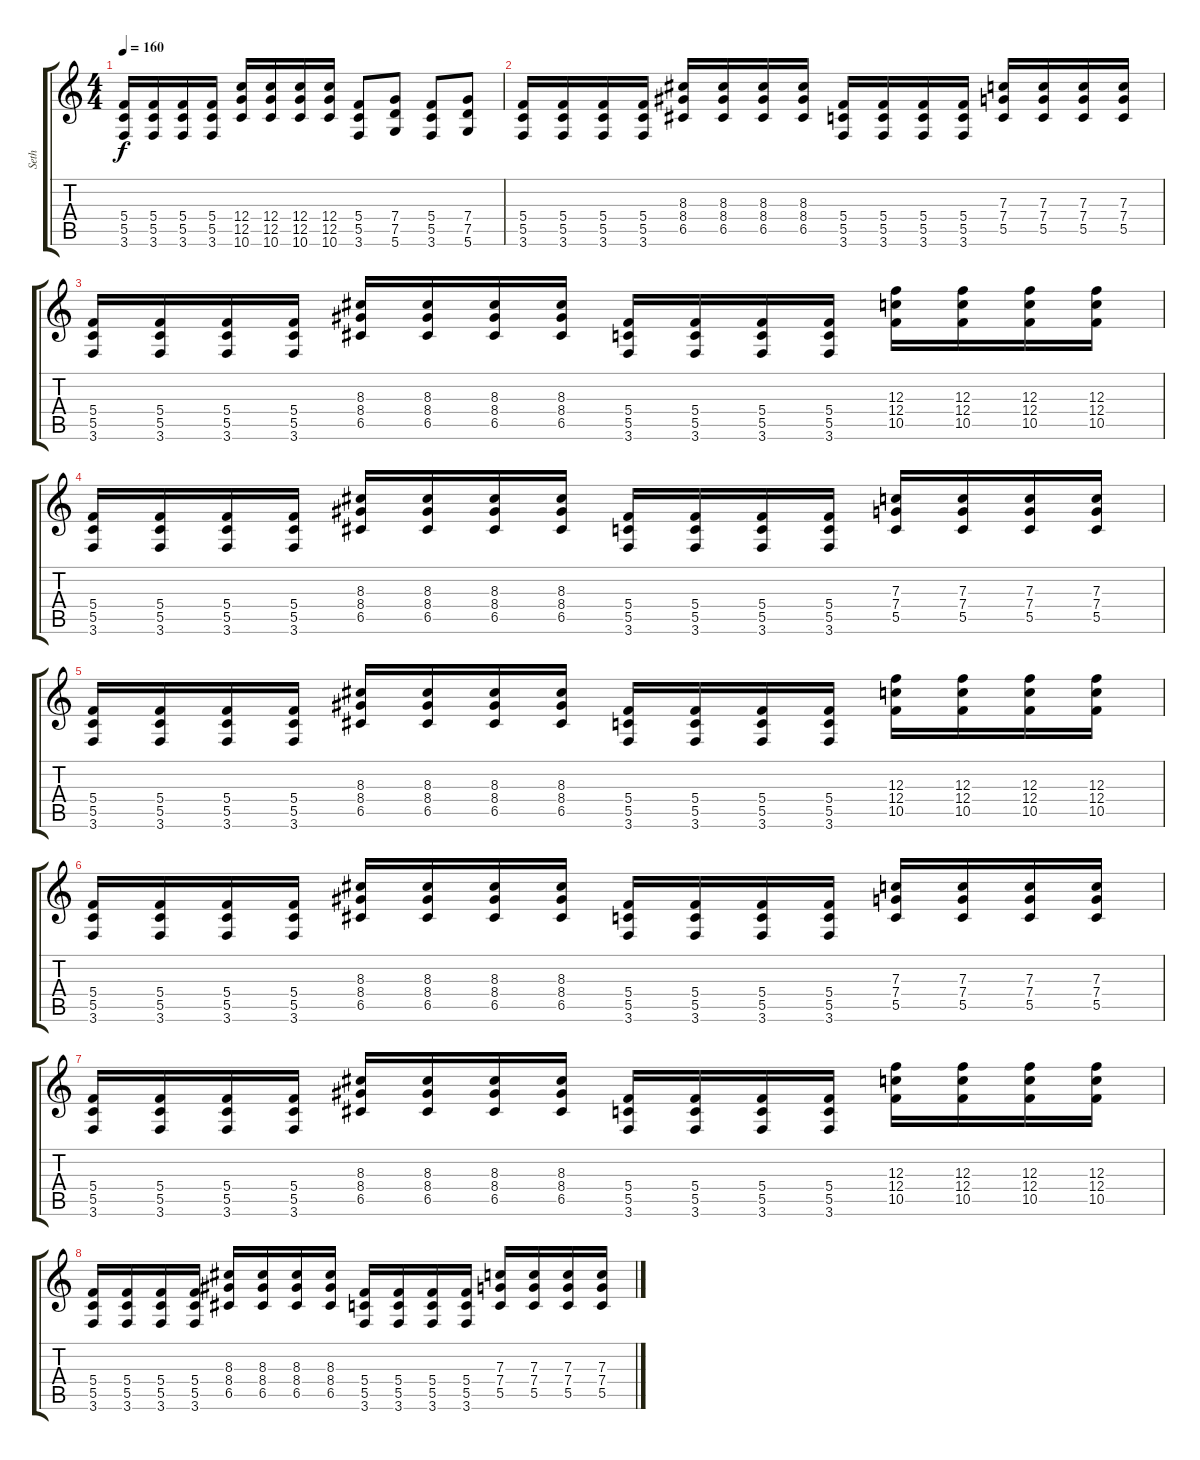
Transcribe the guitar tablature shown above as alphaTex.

\track ("Seth" "Seth") {instrument distortionguitar}
\staff {score tabs}
\tuning (D4 A3 F3 C3 G2 D2) {hide}
\ts (4 4)
\tempo 160
\clef g2
\ks c
(5.4 5.5 3.6).16{dy f} (5.4 5.5 3.6).16 (5.4 5.5 3.6).16 (5.4 5.5 3.6).16 (12.4 12.5 10.6).16 (12.4 12.5 10.6).16 (12.4 12.5 10.6).16 (12.4 12.5 10.6).16 (5.4 5.5 3.6).8 (7.4 7.5 5.6).8 (5.4 5.5 3.6).8 (7.4 7.5 5.6).8 |
(5.4 5.5 3.6).16 (5.4 5.5 3.6).16 (5.4 5.5 3.6).16 (5.4 5.5 3.6).16 (8.3 8.4 6.5).16 (8.3 8.4 6.5).16 (8.3 8.4 6.5).16 (8.3 8.4 6.5).16 (5.4 5.5 3.6).16 (5.4 5.5 3.6).16 (5.4 5.5 3.6).16 (5.4 5.5 3.6).16 (7.3 7.4 5.5).16 (7.3 7.4 5.5).16 (7.3 7.4 5.5).16 (7.3 7.4 5.5).16 |
(5.4 5.5 3.6).16 (5.4 5.5 3.6).16 (5.4 5.5 3.6).16 (5.4 5.5 3.6).16 (8.3 8.4 6.5).16 (8.3 8.4 6.5).16 (8.3 8.4 6.5).16 (8.3 8.4 6.5).16 (5.4 5.5 3.6).16 (5.4 5.5 3.6).16 (5.4 5.5 3.6).16 (5.4 5.5 3.6).16 (12.3 12.4 10.5).16 (12.3 12.4 10.5).16 (12.3 12.4 10.5).16 (12.3 12.4 10.5).16 |
(5.4 5.5 3.6).16 (5.4 5.5 3.6).16 (5.4 5.5 3.6).16 (5.4 5.5 3.6).16 (8.3 8.4 6.5).16 (8.3 8.4 6.5).16 (8.3 8.4 6.5).16 (8.3 8.4 6.5).16 (5.4 5.5 3.6).16 (5.4 5.5 3.6).16 (5.4 5.5 3.6).16 (5.4 5.5 3.6).16 (7.3 7.4 5.5).16 (7.3 7.4 5.5).16 (7.3 7.4 5.5).16 (7.3 7.4 5.5).16 |
(5.4 5.5 3.6).16 (5.4 5.5 3.6).16 (5.4 5.5 3.6).16 (5.4 5.5 3.6).16 (8.3 8.4 6.5).16 (8.3 8.4 6.5).16 (8.3 8.4 6.5).16 (8.3 8.4 6.5).16 (5.4 5.5 3.6).16 (5.4 5.5 3.6).16 (5.4 5.5 3.6).16 (5.4 5.5 3.6).16 (12.3 12.4 10.5).16 (12.3 12.4 10.5).16 (12.3 12.4 10.5).16 (12.3 12.4 10.5).16 |
(5.4 5.5 3.6).16 (5.4 5.5 3.6).16 (5.4 5.5 3.6).16 (5.4 5.5 3.6).16 (8.3 8.4 6.5).16 (8.3 8.4 6.5).16 (8.3 8.4 6.5).16 (8.3 8.4 6.5).16 (5.4 5.5 3.6).16 (5.4 5.5 3.6).16 (5.4 5.5 3.6).16 (5.4 5.5 3.6).16 (7.3 7.4 5.5).16 (7.3 7.4 5.5).16 (7.3 7.4 5.5).16 (7.3 7.4 5.5).16 |
(5.4 5.5 3.6).16 (5.4 5.5 3.6).16 (5.4 5.5 3.6).16 (5.4 5.5 3.6).16 (8.3 8.4 6.5).16 (8.3 8.4 6.5).16 (8.3 8.4 6.5).16 (8.3 8.4 6.5).16 (5.4 5.5 3.6).16 (5.4 5.5 3.6).16 (5.4 5.5 3.6).16 (5.4 5.5 3.6).16 (12.3 12.4 10.5).16 (12.3 12.4 10.5).16 (12.3 12.4 10.5).16 (12.3 12.4 10.5).16 |
(5.4 5.5 3.6).16 (5.4 5.5 3.6).16 (5.4 5.5 3.6).16 (5.4 5.5 3.6).16 (8.3 8.4 6.5).16 (8.3 8.4 6.5).16 (8.3 8.4 6.5).16 (8.3 8.4 6.5).16 (5.4 5.5 3.6).16 (5.4 5.5 3.6).16 (5.4 5.5 3.6).16 (5.4 5.5 3.6).16 (7.3 7.4 5.5).16 (7.3 7.4 5.5).16 (7.3 7.4 5.5).16 (7.3 7.4 5.5).16
